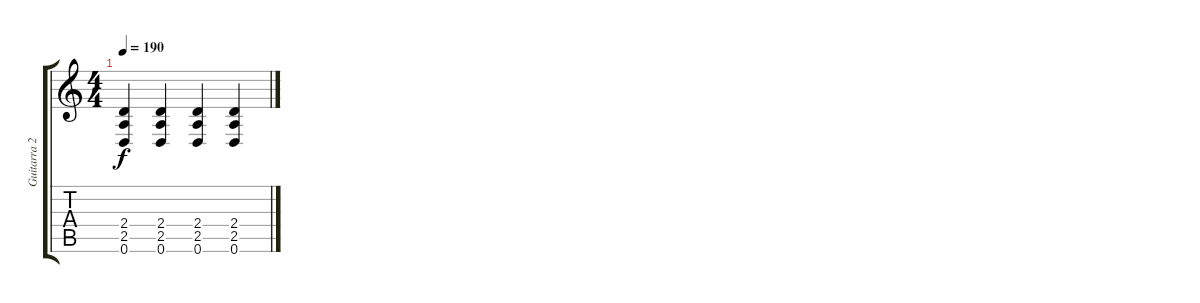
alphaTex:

\track ("Guitarra 2" "Guitarra 2") {instrument distortionguitar}
\staff {score tabs}
\tuning (D4 A3 F3 C3 G2 D2) {hide}
\ts (4 4)
\tempo 190
\clef g2
\ks c
(2.4 2.5 0.6).4{dy f} (2.4 2.5 0.6).4 (2.4 2.5 0.6).4 (2.4 2.5 0.6).4
